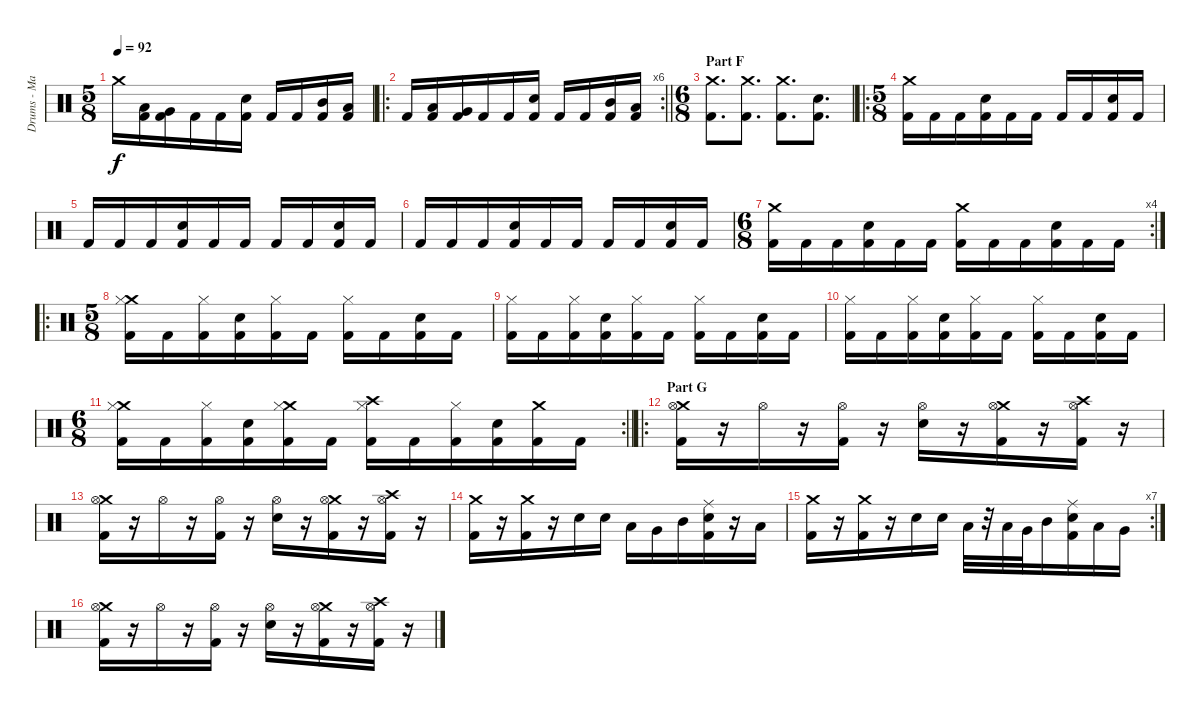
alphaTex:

\track ("Drums - Martin Mendez" "Drums - Ma") {instrument percussion}
\staff {score}
\articulation defaults
\ts (5 8)
\tempo 92
\clef neutral
\ks c "Crash medium (hit)".16{dy f}
("Low Tom (hit)" "Kick (hit) 2").16 ("Very Low Tom (hit)" "Kick (hit) 2").16 "Kick (hit) 2".16 "Kick (hit) 2".16 ("Snare (hit) 2" "Kick (hit) 2").16 "Kick (hit) 2".16 "Kick (hit) 2".16 ("Mid Tom (hit)" "Kick (hit) 2").16 ("Low Tom (hit)" "Kick (hit) 2").16 |
\ro
\rc 6
\barLineRight lightlight "Kick (hit) 2".16
("Low Tom (hit)" "Kick (hit) 2").16 ("Very Low Tom (hit)" "Kick (hit) 2").16 "Kick (hit) 2".16 "Kick (hit) 2".16 ("Snare (hit) 2" "Kick (hit) 2").16 "Kick (hit) 2".16 "Kick (hit) 2".16 ("Mid Tom (hit)" "Kick (hit) 2").16 ("Low Tom (hit)" "Kick (hit) 2").16 |
\ts (6 8)
\section ("" "Part F")
("Crash medium (hit)" "Kick (hit) 2").8{d} ("Crash medium (hit)" "Kick (hit) 2").8{d} ("Crash medium (hit)" "Kick (hit) 2").8{d} ("Snare (hit) 2" "Kick (hit) 2").8{d} |
\ro
\ts (5 8)
("Crash medium (hit)" "Kick (hit) 2").16 "Kick (hit) 2".16 "Kick (hit) 2".16 ("Snare (hit) 2" "Kick (hit) 2").16 "Kick (hit) 2".16 "Kick (hit) 2".16 "Kick (hit) 2".16 "Kick (hit) 2".16 ("Snare (hit) 2" "Kick (hit) 2").16 "Kick (hit) 2".16 |
"Kick (hit) 2".16 "Kick (hit) 2".16 "Kick (hit) 2".16 ("Snare (hit) 2" "Kick (hit) 2").16 "Kick (hit) 2".16 "Kick (hit) 2".16 "Kick (hit) 2".16 "Kick (hit) 2".16 ("Snare (hit) 2" "Kick (hit) 2").16 "Kick (hit) 2".16 |
"Kick (hit) 2".16 "Kick (hit) 2".16 "Kick (hit) 2".16 ("Snare (hit) 2" "Kick (hit) 2").16 "Kick (hit) 2".16 "Kick (hit) 2".16 "Kick (hit) 2".16 "Kick (hit) 2".16 ("Snare (hit) 2" "Kick (hit) 2").16 "Kick (hit) 2".16 |
\rc 4
\ts (6 8)
("Crash medium (hit)" "Kick (hit) 2").16 "Kick (hit) 2".16 "Kick (hit) 2".16 ("Snare (hit) 2" "Kick (hit) 2").16 "Kick (hit) 2".16 "Kick (hit) 2".16 ("Crash medium (hit)" "Kick (hit) 2").16 "Kick (hit) 2".16 "Kick (hit) 2".16 ("Snare (hit) 2" "Kick (hit) 2").16 "Kick (hit) 2".16 "Kick (hit) 2".16 |
\ro
\ts (5 8)
("Crash medium (hit)" "Hi-Hat (closed)" "Kick (hit) 2").16 "Kick (hit) 2".16 ("Hi-Hat (closed)" "Kick (hit) 2").16 ("Snare (hit) 2" "Kick (hit) 2").16 ("Hi-Hat (closed)" "Kick (hit) 2").16 "Kick (hit) 2".16 ("Hi-Hat (closed)" "Kick (hit) 2").16 "Kick (hit) 2".16 ("Snare (hit) 2" "Kick (hit) 2").16 "Kick (hit) 2".16 |
("Hi-Hat (closed)" "Kick (hit) 2").16 "Kick (hit) 2".16 ("Hi-Hat (closed)" "Kick (hit) 2").16 ("Snare (hit) 2" "Kick (hit) 2").16 ("Hi-Hat (closed)" "Kick (hit) 2").16 "Kick (hit) 2".16 ("Hi-Hat (closed)" "Kick (hit) 2").16 "Kick (hit) 2".16 ("Snare (hit) 2" "Kick (hit) 2").16 "Kick (hit) 2".16 |
("Hi-Hat (closed)" "Kick (hit) 2").16 "Kick (hit) 2".16 ("Hi-Hat (closed)" "Kick (hit) 2").16 ("Snare (hit) 2" "Kick (hit) 2").16 ("Hi-Hat (closed)" "Kick (hit) 2").16 "Kick (hit) 2".16 ("Hi-Hat (closed)" "Kick (hit) 2").16 "Kick (hit) 2".16 ("Snare (hit) 2" "Kick (hit) 2").16 "Kick (hit) 2".16 |
\rc 2
\ts (6 8)
\barLineRight lightlight
("Crash medium (hit)" "Hi-Hat (closed)" "Kick (hit) 2").16 "Kick (hit) 2".16 ("Hi-Hat (closed)" "Kick (hit) 2").16 ("Snare (hit) 2" "Kick (hit) 2").16 ("Crash medium (hit)" "Hi-Hat (closed)" "Kick (hit) 2").16 "Kick (hit) 2".16 ("Crash high (hit)" "Hi-Hat (closed)" "Kick (hit) 2").16 "Kick (hit) 2".16 ("Hi-Hat (closed)" "Kick (hit) 2").16 ("Snare (hit) 2" "Kick (hit) 2").16 ("Crash medium (hit)" "Kick (hit) 2").16 "Kick (hit) 2".16 |
\ro
\section ("" "Part G")
("Crash medium (hit)" "Hi-Hat (open)" "Kick (hit) 2").16 r.16 "Hi-Hat (open)".16 r.16 ("Hi-Hat (open)" "Kick (hit) 2").16 r.16 ("Hi-Hat (open)" "Snare (hit) 2").16 r.16 ("Crash medium (hit)" "Hi-Hat (open)" "Kick (hit) 2").16 r.16 ("Crash high (hit)" "Hi-Hat (open)" "Kick (hit) 2").16 r.16 |
("Crash medium (hit)" "Hi-Hat (open)" "Kick (hit) 2").16 r.16 "Hi-Hat (open)".16 r.16 ("Hi-Hat (open)" "Kick (hit) 2").16 r.16 ("Hi-Hat (open)" "Snare (hit) 2").16 r.16 ("Crash medium (hit)" "Hi-Hat (open)" "Kick (hit) 2").16 r.16 ("Crash high (hit)" "Hi-Hat (open)" "Kick (hit) 2").16 r.16 |
("Crash medium (hit)" "Kick (hit) 2").16 r.16 ("Crash medium (hit)" "Kick (hit) 2").16 r.16 "Snare (hit) 2".16 "Snare (hit) 2".16 "Low Tom (hit)".16 "Very Low Tom (hit)".16 "Mid Tom (hit)".16 ("Ride (middle)" "Snare (hit) 2" "Kick (hit) 2").16 r.16 "Low Tom (hit)".16 |
\rc 7
("Crash medium (hit)" "Kick (hit) 2").16 r.16 ("Crash medium (hit)" "Kick (hit) 2").16 r.16 "Snare (hit) 2".16 "Snare (hit) 2".16 "Low Tom (hit)".32 r.32 "Low Tom (hit)".32 "Very Low Tom (hit)".32 "Mid Tom (hit)".16 ("Ride (middle)" "Snare (hit) 2" "Kick (hit) 2").16 "Low Tom (hit)".16 "Very Low Tom (hit)".16 |
("Crash medium (hit)" "Hi-Hat (open)" "Kick (hit) 2").16 r.16 "Hi-Hat (open)".16 r.16 ("Hi-Hat (open)" "Kick (hit) 2").16 r.16 ("Hi-Hat (open)" "Snare (hit) 2").16 r.16 ("Crash medium (hit)" "Hi-Hat (open)" "Kick (hit) 2").16 r.16 ("Crash high (hit)" "Hi-Hat (open)" "Kick (hit) 2").16 r.16
